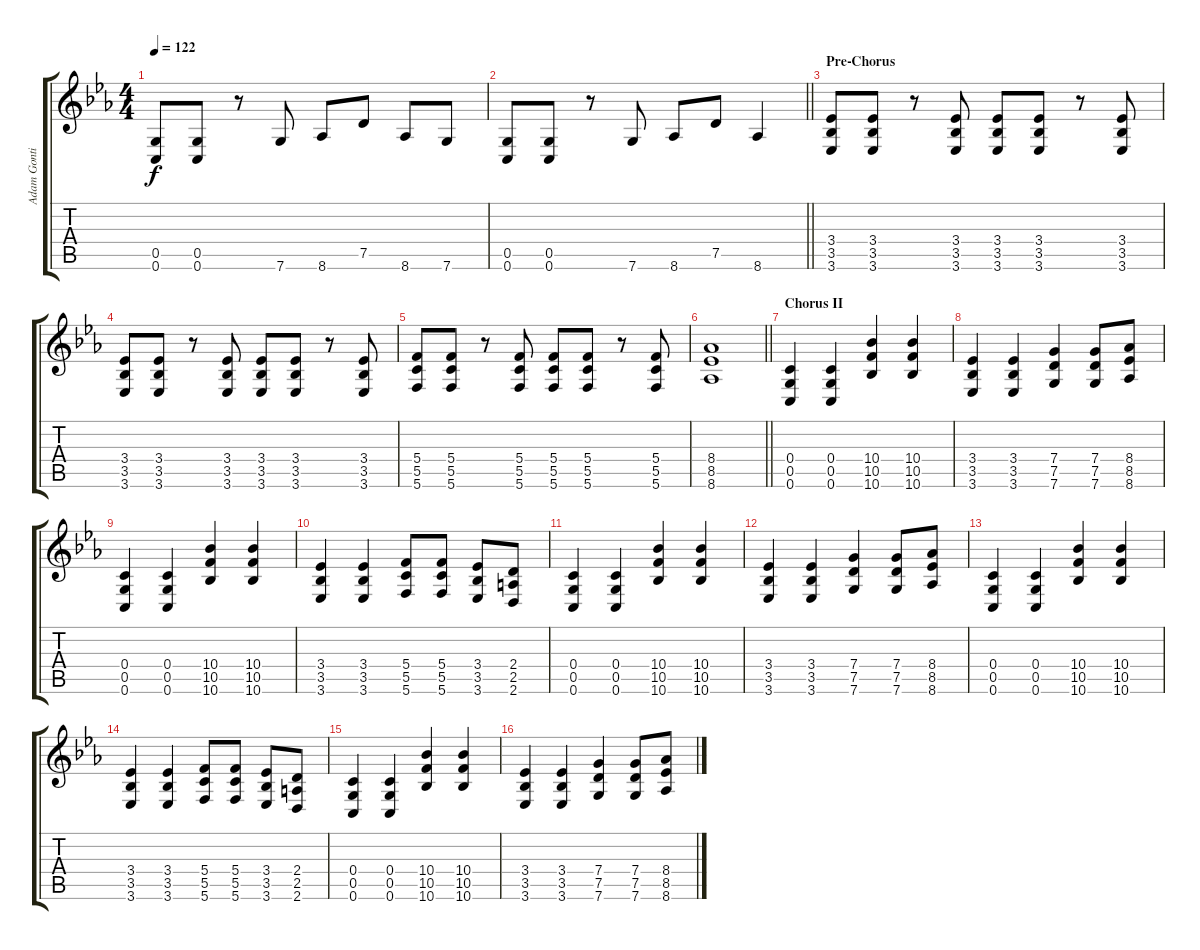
\track ("Adam Gontier" "Adam Gonti") {instrument distortionguitar}
\staff {score tabs}
\tuning (D4 A3 F3 C3 G2 C2) {hide}
\ts (4 4)
\tempo 122
\clef g2
\ks cminor
(0.5 0.6).8{dy f} (0.5 0.6).8 r.8 7.6.8 8.6.8 7.5.8 8.6.8 7.6.8 |
\barLineRight lightlight
(0.5 0.6).8 (0.5 0.6).8 r.8 7.6.8 8.6.8 7.5.8 8.6.4 |
\section ("" "Pre-Chorus")
(3.4 3.5 3.6).8 (3.4 3.5 3.6).8 r.8 (3.4 3.5 3.6).8 (3.4 3.5 3.6).8 (3.4 3.5 3.6).8 r.8 (3.4 3.5 3.6).8 |
(3.4 3.5 3.6).8 (3.4 3.5 3.6).8 r.8 (3.4 3.5 3.6).8 (3.4 3.5 3.6).8 (3.4 3.5 3.6).8 r.8 (3.4 3.5 3.6).8 |
(5.4 5.5 5.6).8 (5.4 5.5 5.6).8 r.8 (5.4 5.5 5.6).8 (5.4 5.5 5.6).8 (5.4 5.5 5.6).8 r.8 (5.4 5.5 5.6).8 |
\barLineRight lightlight
(8.4 8.5 8.6).1 |
\section ("" "Chorus II")
(0.4 0.5 0.6).4 (0.4 0.5 0.6).4 (10.4 10.5 10.6).4 (10.4 10.5 10.6).4 |
(3.4 3.5 3.6).4 (3.4 3.5 3.6).4 (7.4 7.5 7.6).4 (7.4 7.5 7.6).8 (8.4 8.5 8.6).8 |
(0.4 0.5 0.6).4 (0.4 0.5 0.6).4 (10.4 10.5 10.6).4 (10.4 10.5 10.6).4 |
(3.4 3.5 3.6).4 (3.4 3.5 3.6).4 (5.4 5.5 5.6).8 (5.4 5.5 5.6).8 (3.4 3.5 3.6).8 (2.4 2.5 2.6).8 |
(0.4 0.5 0.6).4 (0.4 0.5 0.6).4 (10.4 10.5 10.6).4 (10.4 10.5 10.6).4 |
(3.4 3.5 3.6).4 (3.4 3.5 3.6).4 (7.4 7.5 7.6).4 (7.4 7.5 7.6).8 (8.4 8.5 8.6).8 |
(0.4 0.5 0.6).4 (0.4 0.5 0.6).4 (10.4 10.5 10.6).4 (10.4 10.5 10.6).4 |
(3.4 3.5 3.6).4 (3.4 3.5 3.6).4 (5.4 5.5 5.6).8 (5.4 5.5 5.6).8 (3.4 3.5 3.6).8 (2.4 2.5 2.6).8 |
(0.4 0.5 0.6).4 (0.4 0.5 0.6).4 (10.4 10.5 10.6).4 (10.4 10.5 10.6).4 |
(3.4 3.5 3.6).4 (3.4 3.5 3.6).4 (7.4 7.5 7.6).4 (7.4 7.5 7.6).8 (8.4 8.5 8.6).8
